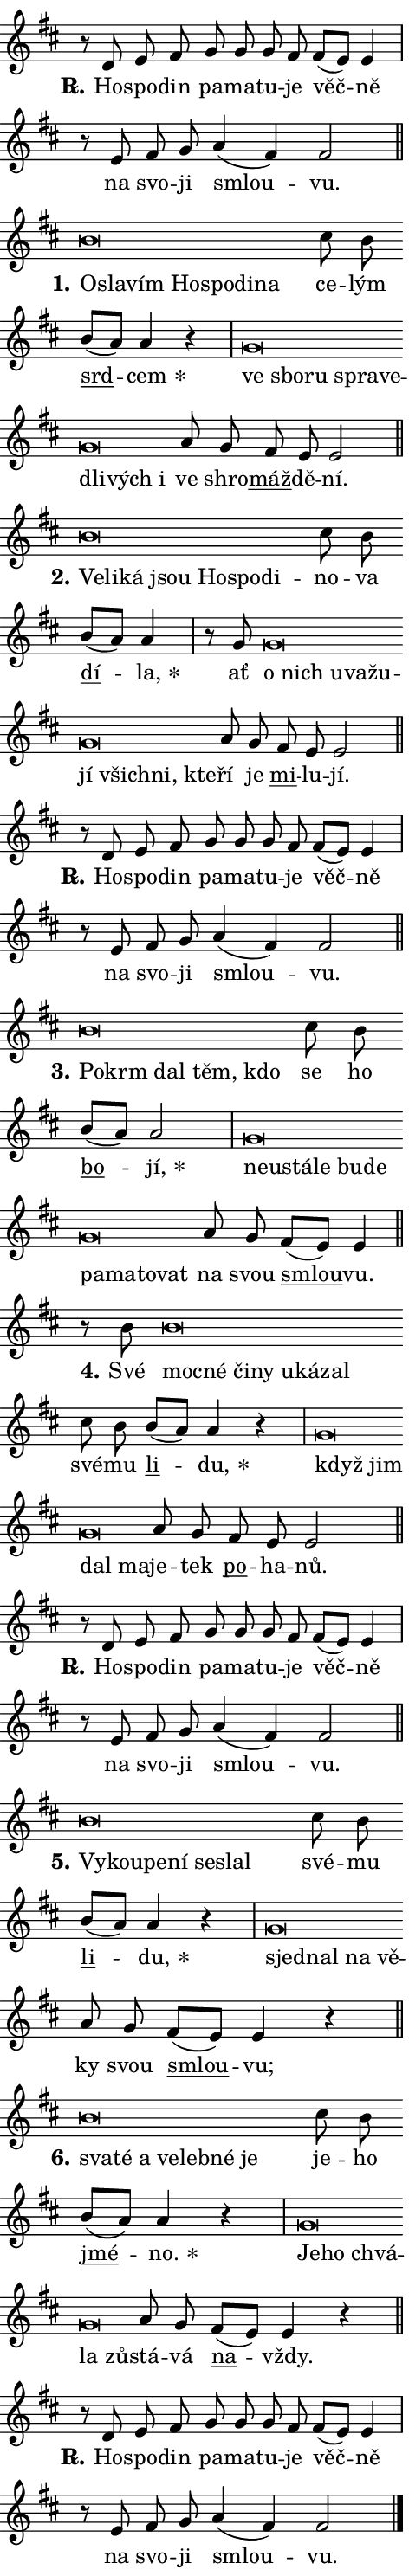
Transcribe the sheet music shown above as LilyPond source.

\version "2.24.0"
\header { tagline = "" }
\paper {
  indent = 0\cm
  top-margin = 0\cm
  right-margin = 0.13\cm % to fit lyric hyphens
  bottom-margin = 0\cm
  left-margin = 0\cm
  paper-width = 8\cm
  page-breaking = #ly:one-page-breaking
  system-system-spacing.basic-distance = #11
  score-system-spacing.basic-distance = #11
  ragged-last = ##f
}


%% Author: Thomas Morley
%% https://lists.gnu.org/archive/html/lilypond-user/2020-05/msg00002.html
#(define (line-position grob)
"Returns position of @var[grob} in current system:
   @code{'start}, if at first time-step
   @code{'end}, if at last time-step
   @code{'middle} otherwise
"
  (let* ((col (ly:item-get-column grob))
         (ln (ly:grob-object col 'left-neighbor))
         (rn (ly:grob-object col 'right-neighbor))
         (col-to-check-left (if (ly:grob? ln) ln col))
         (col-to-check-right (if (ly:grob? rn) rn col))
         (break-dir-left
           (and
             (ly:grob-property col-to-check-left 'non-musical #f)
             (ly:item-break-dir col-to-check-left)))
         (break-dir-right
           (and
             (ly:grob-property col-to-check-right 'non-musical #f)
             (ly:item-break-dir col-to-check-right))))
        (cond ((eqv? 1 break-dir-left) 'start)
              ((eqv? -1 break-dir-right) 'end)
              (else 'middle))))

#(define (tranparent-at-line-position vctor)
  (lambda (grob)
  "Relying on @code{line-position} select the relevant enry from @var{vctor}.
Used to determine transparency,"
    (case (line-position grob)
      ((end) (not (vector-ref vctor 0)))
      ((middle) (not (vector-ref vctor 1)))
      ((start) (not (vector-ref vctor 2))))))

noteHeadBreakVisibility =
#(define-music-function (break-visibility)(vector?)
"Makes @code{NoteHead}s transparent relying on @var{break-visibility}"
#{
  \override NoteHead.transparent =
    #(tranparent-at-line-position break-visibility)
#})

#(define delete-ledgers-for-transparent-note-heads
  (lambda (grob)
    "Reads whether a @code{NoteHead} is transparent.
If so this @code{NoteHead} is removed from @code{'note-heads} from
@var{grob}, which is supposed to be @code{LedgerLineSpanner}.
As a result ledgers are not printed for this @code{NoteHead}"
    (let* ((nhds-array (ly:grob-object grob 'note-heads))
           (nhds-list
             (if (ly:grob-array? nhds-array)
                 (ly:grob-array->list nhds-array)
                 '()))
           ;; Relies on the transparent-property being done before
           ;; Staff.LedgerLineSpanner.after-line-breaking is executed.
           ;; This is fragile ...
           (to-keep
             (remove
               (lambda (nhd)
                 (ly:grob-property nhd 'transparent #f))
               nhds-list)))
      ;; TODO find a better method to iterate over grob-arrays, similiar
      ;; to filter/remove etc for lists
      ;; For now rebuilt from scratch
      (set! (ly:grob-object grob 'note-heads)  '())
      (for-each
        (lambda (nhd)
          (ly:pointer-group-interface::add-grob grob 'note-heads nhd))
        to-keep))))

squashNotes = {
  \override NoteHead.X-extent = #'(-0.2 . 0.2)
  \override NoteHead.Y-extent = #'(-0.75 . 0)
  \override NoteHead.stencil =
    #(lambda (grob)
       (let ((pos (ly:grob-property grob 'staff-position)))
         (begin
           (if (< pos -7) (display "ERROR: Lower brevis then expected\n") (display ""))
           (if (<= pos -6) ly:text-interface::print ly:note-head::print))))
}
unSquashNotes = {
  \revert NoteHead.X-extent
  \revert NoteHead.Y-extent
  \revert NoteHead.stencil
}

hideNotes = \noteHeadBreakVisibility #begin-of-line-visible
unHideNotes = \noteHeadBreakVisibility #all-visible

% work-around for resetting accidentals
% https://lilypond.org/doc/v2.23/Documentation/notation/displaying-rhythms#unmetered-music
cadenzaMeasure = {
  \cadenzaOff
  \partial 1024 s1024
  \cadenzaOn
}

#(define-markup-command (accent layout props text) (markup?)
  "Underline accented syllable"
  (interpret-markup layout props
    #{\markup \override #'(offset . 4.3) \underline { #text }#}))

responsum = \markup \concat {
  "R" \hspace #-1.05 \path #0.1 #'((moveto 0 0.07) (lineto 0.9 0.8)) \hspace #0.05 "."
}

spaceSize = #0.6828661417322834 % exact space size for TeX Gyre Schola

\layout {
  \context {
    \Staff
    \remove "Time_signature_engraver"
    \override LedgerLineSpanner.after-line-breaking = #delete-ledgers-for-transparent-note-heads
  }
  \context {
    \Lyrics {
      \override LyricSpace.minimum-distance = \spaceSize
      \override LyricText.font-name = #"TeX Gyre Schola"
      \override LyricText.font-size = 1
      \override StanzaNumber.font-name = #"TeX Gyre Schola Bold"
      \override StanzaNumber.font-size = 1
    }
  }
  \context {
    \Score 
    \override NoteHead.text =
      #(lambda (grob) 
        (let ((pos (ly:grob-property grob 'staff-position)))
          #{\markup {
            \combine
              \halign #-0.55 \raise #(if (= pos -6) 0 0.5) \override #'(thickness . 2) \draw-line #'(3.2 . 0)
              \musicglyph "noteheads.sM1"
          }#}))
  }
}

% magnetic-lyrics.ily
%
%   written by
%     Jean Abou Samra <jean@abou-samra.fr>
%     Werner Lemberg <wl@gnu.org>
%
%   adapted by
%     Jiri Hon <jiri.hon@gmail.com>
%
% Version 2022-Apr-15

% https://www.mail-archive.com/lilypond-user@gnu.org/msg149350.html

#(define (Left_hyphen_pointer_engraver context)
   "Collect syllable-hyphen-syllable occurrences in lyrics and store
them in properties.  This engraver only looks to the left.  For
example, if the lyrics input is @code{foo -- bar}, it does the
following.

@itemize @bullet
@item
Set the @code{text} property of the @code{LyricHyphen} grob between
@q{foo} and @q{bar} to @code{foo}.

@item
Set the @code{left-hyphen} property of the @code{LyricText} grob with
text @q{foo} to the @code{LyricHyphen} grob between @q{foo} and
@q{bar}.
@end itemize

Use this auxiliary engraver in combination with the
@code{lyric-@/text::@/apply-@/magnetic-@/offset!} hook."
   (let ((hyphen #f)
         (text #f))
     (make-engraver
      (acknowledgers
       ((lyric-syllable-interface engraver grob source-engraver)
        (set! text grob)))
      (end-acknowledgers
       ((lyric-hyphen-interface engraver grob source-engraver)
        ;(when (not (grob::has-interface grob 'lyric-space-interface))
          (set! hyphen grob)));)
      ((stop-translation-timestep engraver)
       (when (and text hyphen)
         (ly:grob-set-object! text 'left-hyphen hyphen))
       (set! text #f)
       (set! hyphen #f)))))

#(define (lyric-text::apply-magnetic-offset! grob)
   "If the space between two syllables is less than the value in
property @code{LyricText@/.details@/.squash-threshold}, move the right
syllable to the left so that it gets concatenated with the left
syllable.

Use this function as a hook for
@code{LyricText@/.after-@/line-@/breaking} if the
@code{Left_@/hyphen_@/pointer_@/engraver} is active."
   (let ((hyphen (ly:grob-object grob 'left-hyphen #f)))
     (when hyphen
       (let ((left-text (ly:spanner-bound hyphen LEFT)))
         (when (grob::has-interface left-text 'lyric-syllable-interface)
           (let* ((common (ly:grob-common-refpoint grob left-text X))
                  (this-x-ext (ly:grob-extent grob common X))
                  (left-x-ext
                   (begin
                     ;; Trigger magnetism for left-text.
                     (ly:grob-property left-text 'after-line-breaking)
                     (ly:grob-extent left-text common X)))
                  ;; `delta` is the gap width between two syllables.
                  (delta (- (interval-start this-x-ext)
                            (interval-end left-x-ext)))
                  (details (ly:grob-property grob 'details))
                  (threshold (assoc-get 'squash-threshold details 0.2)))
             (when (< delta threshold)
               (let* (;; We have to manipulate the input text so that
                      ;; ligatures crossing syllable boundaries are not
                      ;; disabled.  For languages based on the Latin
                      ;; script this is essentially a beautification.
                      ;; However, for non-Western scripts it can be a
                      ;; necessity.
                      (lt (ly:grob-property left-text 'text))
                      (rt (ly:grob-property grob 'text))
                      (is-space (grob::has-interface hyphen 'lyric-space-interface))
                      (space (if is-space " " ""))
                      (extra-delta (if is-space spaceSize 0))
                      ;; Append new syllable.
                      (ltrt-space (if (and (string? lt) (string? rt))
                                (string-append lt space rt)
                                (make-concat-markup (list lt space rt))))
                      ;; Right-align `ltrt` to the right side.
                      (ltrt-space-markup (grob-interpret-markup
                               grob
                               (make-translate-markup
                                (cons (interval-length this-x-ext) 0)
                                (make-right-align-markup ltrt-space)))))
                 (begin
                   ;; Don't print `left-text`.
                   (ly:grob-set-property! left-text 'stencil #f)
                   ;; Set text and stencil (which holds all collected
                   ;; syllables so far) and shift it to the left.
                   (ly:grob-set-property! grob 'text ltrt-space)
                   (ly:grob-set-property! grob 'stencil ltrt-space-markup)
                   (ly:grob-translate-axis! grob (- (- delta extra-delta)) X))))))))))


#(define (lyric-hyphen::displace-bounds-first grob)
   ;; Make very sure this callback isn't triggered too early.
   (let ((left (ly:spanner-bound grob LEFT))
         (right (ly:spanner-bound grob RIGHT)))
     (ly:grob-property left 'after-line-breaking)
     (ly:grob-property right 'after-line-breaking)
     (ly:lyric-hyphen::print grob)))

squashThreshold = #0.4

\layout {
  \context {
    \Lyrics
    \consists #Left_hyphen_pointer_engraver
    \override LyricText.after-line-breaking =
      #lyric-text::apply-magnetic-offset!
    \override LyricHyphen.stencil = #lyric-hyphen::displace-bounds-first
    \override LyricText.details.squash-threshold = \squashThreshold
    \override LyricHyphen.minimum-distance = 0
    \override LyricHyphen.minimum-length = \squashThreshold
  }
}

squashText = \override LyricText.details.squash-threshold = 9999
unSquashText = \override LyricText.details.squash-threshold = \squashThreshold

leftText = \override LyricText.self-alignment-X = #LEFT
unLeftText = \revert LyricText.self-alignment-X

starOffset = #(lambda (grob) 
                (let ((x_offset (ly:self-alignment-interface::aligned-on-x-parent grob)))
                  (if (= x_offset 0) 0 (+ x_offset 1.2))))

star = #(define-music-function (syllable)(string?)
"Append star separator at the end of a syllable"
#{
  \once \override LyricText.X-offset = #starOffset
  \lyricmode { \markup {
    #syllable
    \override #'((font-name . "TeX Gyre Schola Bold")) \hspace #0.2 \lower #0.65 \larger "*"
  } }
#})

starAccent = #(define-music-function (syllable)(string?)
"Append star separator at the end of a syllable and make accent"
#{
  \once \override LyricText.X-offset = #starOffset
  \lyricmode { \markup {
    \accent #syllable
    \override #'((font-name . "TeX Gyre Schola Bold")) \hspace #0.2 \lower #0.65 \larger "*"
  } }
#})

breath = #(define-music-function (syllable)(string?)
"Append breathing indicator at the end of a syllable"
#{
  \lyricmode { \markup { #syllable "+" } }
#})

optionalBreath = #(define-music-function (syllable)(string?)
"Append optional breathing indicator at the end of a syllable"
#{
  \lyricmode { \markup { #syllable "(+)" } }
#})


\score {
    <<
        \new Voice = "melody" { \cadenzaOn \key d \major \relative { r8 d' e fis g g g fis \bar "" fis[( e)] e4 \cadenzaMeasure \bar "|" r8 e fis g \bar "" a4( fis) fis2 \cadenzaMeasure \bar "||" \break } }
        \new Lyrics \lyricsto "melody" { \lyricmode { \set stanza = \responsum
Ho -- spo -- din pa -- ma -- tu -- je věč -- ně na svo -- ji smlou -- vu. } }
    >>
    \layout {}
}

\score {
    <<
        \new Voice = "melody" { \cadenzaOn \key d \major \relative { \squashNotes b'\breve*1/16 \hideNotes \breve*1/16 \bar "" \breve*1/16 \bar "" \breve*1/16 \bar "" \breve*1/16 \bar "" \breve*1/16 \breve*1/16 \bar "" \unHideNotes \unSquashNotes cis8 b \bar "" b[( a)] a4 r \cadenzaMeasure \bar "|" \squashNotes g\breve*1/16 \hideNotes \breve*1/16 \bar "" \breve*1/16 \bar "" \breve*1/16 \bar "" \breve*1/16 \bar "" \breve*1/16 \bar "" \breve*1/16 \breve*1/16 \bar "" \unHideNotes \unSquashNotes a8 g \bar "" fis e e2 \cadenzaMeasure \bar "||" \break } }
        \new Lyrics \lyricsto "melody" { \lyricmode { \set stanza = "1."
\leftText O -- \squashText sla -- vím Ho -- spo -- di -- na \unLeftText \unSquashText ce -- lým \markup \accent srd -- \star cem \leftText ve \squashText sbo -- ru spra -- ve -- dli -- vých i \unLeftText \unSquashText ve shro -- \markup \accent máž -- dě -- ní. } }
    >>
    \layout {}
}

\score {
    <<
        \new Voice = "melody" { \cadenzaOn \key d \major \relative { \squashNotes b'\breve*1/16 \hideNotes \breve*1/16 \bar "" \breve*1/16 \bar "" \breve*1/16 \bar "" \breve*1/16 \bar "" \breve*1/16 \breve*1/16 \bar "" \unHideNotes \unSquashNotes cis8 b \bar "" b[( a)] a4 \cadenzaMeasure \bar "|" r8 g \squashNotes g\breve*1/16 \hideNotes \breve*1/16 \bar "" \breve*1/16 \bar "" \breve*1/16 \bar "" \breve*1/16 \bar "" \breve*1/16 \bar "" \breve*1/16 \bar "" \breve*1/16 \breve*1/16 \bar "" \unHideNotes \unSquashNotes a8 g \bar "" fis e e2 \cadenzaMeasure \bar "||" \break } }
        \new Lyrics \lyricsto "melody" { \lyricmode { \set stanza = "2."
\leftText Ve -- \squashText li -- ká jsou Ho -- spo -- di -- \unLeftText \unSquashText no -- va \markup \accent dí -- \star la, ať \leftText o \squashText nich u -- va -- žu -- jí všich -- ni, kte -- \unLeftText \unSquashText ří je \markup \accent mi -- lu -- jí. } }
    >>
    \layout {}
}

\score {
    <<
        \new Voice = "melody" { \cadenzaOn \key d \major \relative { r8 d' e fis g g g fis \bar "" fis[( e)] e4 \cadenzaMeasure \bar "|" r8 e fis g \bar "" a4( fis) fis2 \cadenzaMeasure \bar "||" \break } }
        \new Lyrics \lyricsto "melody" { \lyricmode { \set stanza = \responsum
Ho -- spo -- din pa -- ma -- tu -- je věč -- ně na svo -- ji smlou -- vu. } }
    >>
    \layout {}
}

\score {
    <<
        \new Voice = "melody" { \cadenzaOn \key d \major \relative { \squashNotes b'\breve*1/16 \hideNotes \breve*1/16 \bar "" \breve*1/16 \bar "" \breve*1/16 \breve*1/16 \bar "" \unHideNotes \unSquashNotes cis8 b \bar "" b[( a)] a2 \cadenzaMeasure \bar "|" \squashNotes g\breve*1/16 \hideNotes \breve*1/16 \bar "" \breve*1/16 \bar "" \breve*1/16 \bar "" \breve*1/16 \bar "" \breve*1/16 \bar "" \breve*1/16 \bar "" \breve*1/16 \bar "" \breve*1/16 \breve*1/16 \bar "" \unHideNotes \unSquashNotes a8 g \bar "" fis[( e)] e4 \cadenzaMeasure \bar "||" \break } }
        \new Lyrics \lyricsto "melody" { \lyricmode { \set stanza = "3."
\leftText Po -- \squashText krm dal těm, kdo \unLeftText \unSquashText se ho \markup \accent bo -- \star jí, \leftText ne -- \squashText u -- stá -- le bu -- de pa -- ma -- to -- vat \unLeftText \unSquashText na svou \markup \accent smlou -- vu. } }
    >>
    \layout {}
}

\score {
    <<
        \new Voice = "melody" { \cadenzaOn \key d \major \relative { r8 b' \squashNotes b\breve*1/16 \hideNotes \breve*1/16 \bar "" \breve*1/16 \bar "" \breve*1/16 \bar "" \breve*1/16 \bar "" \breve*1/16 \breve*1/16 \bar "" \unHideNotes \unSquashNotes cis8 b \bar "" b[( a)] a4 r \cadenzaMeasure \bar "|" \squashNotes g\breve*1/16 \hideNotes \breve*1/16 \bar "" \breve*1/16 \breve*1/16 \bar "" \unHideNotes \unSquashNotes a8 g \bar "" fis e e2 \cadenzaMeasure \bar "||" \break } }
        \new Lyrics \lyricsto "melody" { \lyricmode { \set stanza = "4."
Své \leftText moc -- \squashText né či -- ny u -- ká -- zal \unLeftText \unSquashText své -- mu \markup \accent li -- \star du, \leftText když \squashText jim dal ma -- \unLeftText \unSquashText je -- tek \markup \accent po -- ha -- nů. } }
    >>
    \layout {}
}

\score {
    <<
        \new Voice = "melody" { \cadenzaOn \key d \major \relative { r8 d' e fis g g g fis \bar "" fis[( e)] e4 \cadenzaMeasure \bar "|" r8 e fis g \bar "" a4( fis) fis2 \cadenzaMeasure \bar "||" \break } }
        \new Lyrics \lyricsto "melody" { \lyricmode { \set stanza = \responsum
Ho -- spo -- din pa -- ma -- tu -- je věč -- ně na svo -- ji smlou -- vu. } }
    >>
    \layout {}
}

\score {
    <<
        \new Voice = "melody" { \cadenzaOn \key d \major \relative { \squashNotes b'\breve*1/16 \hideNotes \breve*1/16 \bar "" \breve*1/16 \bar "" \breve*1/16 \bar "" \breve*1/16 \breve*1/16 \bar "" \unHideNotes \unSquashNotes cis8 b \bar "" b[( a)] a4 r \cadenzaMeasure \bar "|" \squashNotes g\breve*1/16 \hideNotes \breve*1/16 \bar "" \breve*1/16 \breve*1/16 \bar "" \unHideNotes \unSquashNotes a8 g \bar "" fis[( e)] e4 r \cadenzaMeasure \bar "||" \break } }
        \new Lyrics \lyricsto "melody" { \lyricmode { \set stanza = "5."
\leftText Vy -- \squashText kou -- pe -- ní se -- slal \unLeftText \unSquashText své -- mu \markup \accent li -- \star du, \leftText sjed -- \squashText nal na vě -- \unLeftText \unSquashText ky svou \markup \accent smlou -- vu; } }
    >>
    \layout {}
}

\score {
    <<
        \new Voice = "melody" { \cadenzaOn \key d \major \relative { \squashNotes b'\breve*1/16 \hideNotes \breve*1/16 \bar "" \breve*1/16 \bar "" \breve*1/16 \bar "" \breve*1/16 \bar "" \breve*1/16 \breve*1/16 \bar "" \unHideNotes \unSquashNotes cis8 b \bar "" b[( a)] a4 r \cadenzaMeasure \bar "|" \squashNotes g\breve*1/16 \hideNotes \breve*1/16 \bar "" \breve*1/16 \bar "" \breve*1/16 \breve*1/16 \bar "" \unHideNotes \unSquashNotes a8 g \bar "" fis[( e)] e4 r \cadenzaMeasure \bar "||" \break } }
        \new Lyrics \lyricsto "melody" { \lyricmode { \set stanza = "6."
\leftText sva -- \squashText té a ve -- leb -- né je \unLeftText \unSquashText je -- ho \markup \accent jmé -- \star no. \leftText Je -- \squashText ho chvá -- la zů -- \unLeftText \unSquashText stá -- vá \markup \accent na -- vždy. } }
    >>
    \layout {}
}

\score {
    <<
        \new Voice = "melody" { \cadenzaOn \key d \major \relative { r8 d' e fis g g g fis \bar "" fis[( e)] e4 \cadenzaMeasure \bar "|" r8 e fis g \bar "" a4( fis) fis2 \cadenzaMeasure \bar "||" \break } \bar "|." }
        \new Lyrics \lyricsto "melody" { \lyricmode { \set stanza = \responsum
Ho -- spo -- din pa -- ma -- tu -- je věč -- ně na svo -- ji smlou -- vu. } }
    >>
    \layout {}
}
